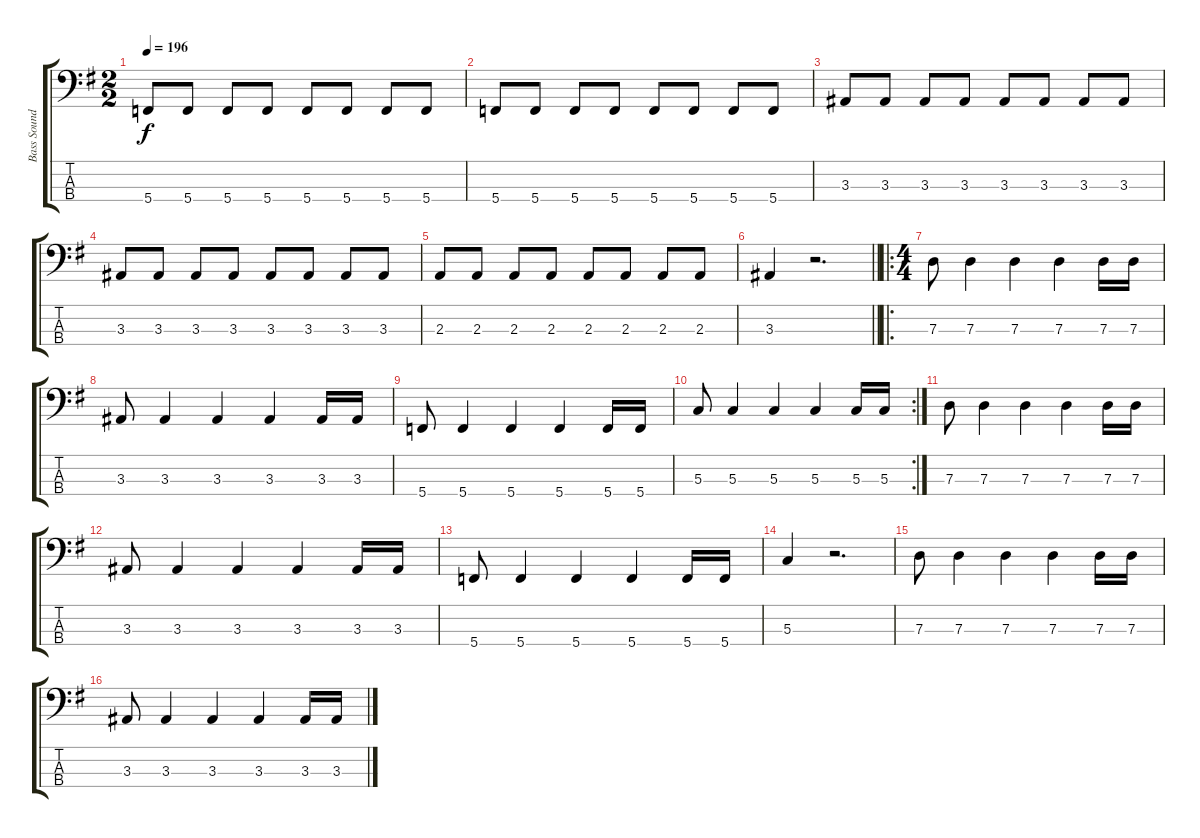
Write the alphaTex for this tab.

\track ("Bass Sound, used for MIDI Only" "Bass Sound") {instrument slapbass2}
\staff {score tabs}
\tuning (F2 C2 G1 C1) {hide}
\ts (2 2)
\tempo 196
\clef f4
\ks g
5.4.8{dy f} 5.4.8 5.4.8 5.4.8 5.4.8 5.4.8 5.4.8 5.4.8 |
5.4.8 5.4.8 5.4.8 5.4.8 5.4.8 5.4.8 5.4.8 5.4.8 |
3.3.8 3.3.8 3.3.8 3.3.8 3.3.8 3.3.8 3.3.8 3.3.8 |
3.3.8 3.3.8 3.3.8 3.3.8 3.3.8 3.3.8 3.3.8 3.3.8 |
2.3.8 2.3.8 2.3.8 2.3.8 2.3.8 2.3.8 2.3.8 2.3.8 |
\barLineRight lightlight
3.3.4 r.2{d} |
\ro
\ts (4 4)
7.3.8 7.3.4 7.3.4 7.3.4 7.3.16 7.3.16 |
3.3.8 3.3.4 3.3.4 3.3.4 3.3.16 3.3.16 |
5.4.8 5.4.4 5.4.4 5.4.4 5.4.16 5.4.16 |
\rc 2
5.3.8 5.3.4 5.3.4 5.3.4 5.3.16 5.3.16 |
7.3.8 7.3.4 7.3.4 7.3.4 7.3.16 7.3.16 |
3.3.8 3.3.4 3.3.4 3.3.4 3.3.16 3.3.16 |
5.4.8 5.4.4 5.4.4 5.4.4 5.4.16 5.4.16 |
5.3.4 r.2{d} |
7.3.8 7.3.4 7.3.4 7.3.4 7.3.16 7.3.16 |
3.3.8 3.3.4 3.3.4 3.3.4 3.3.16 3.3.16
